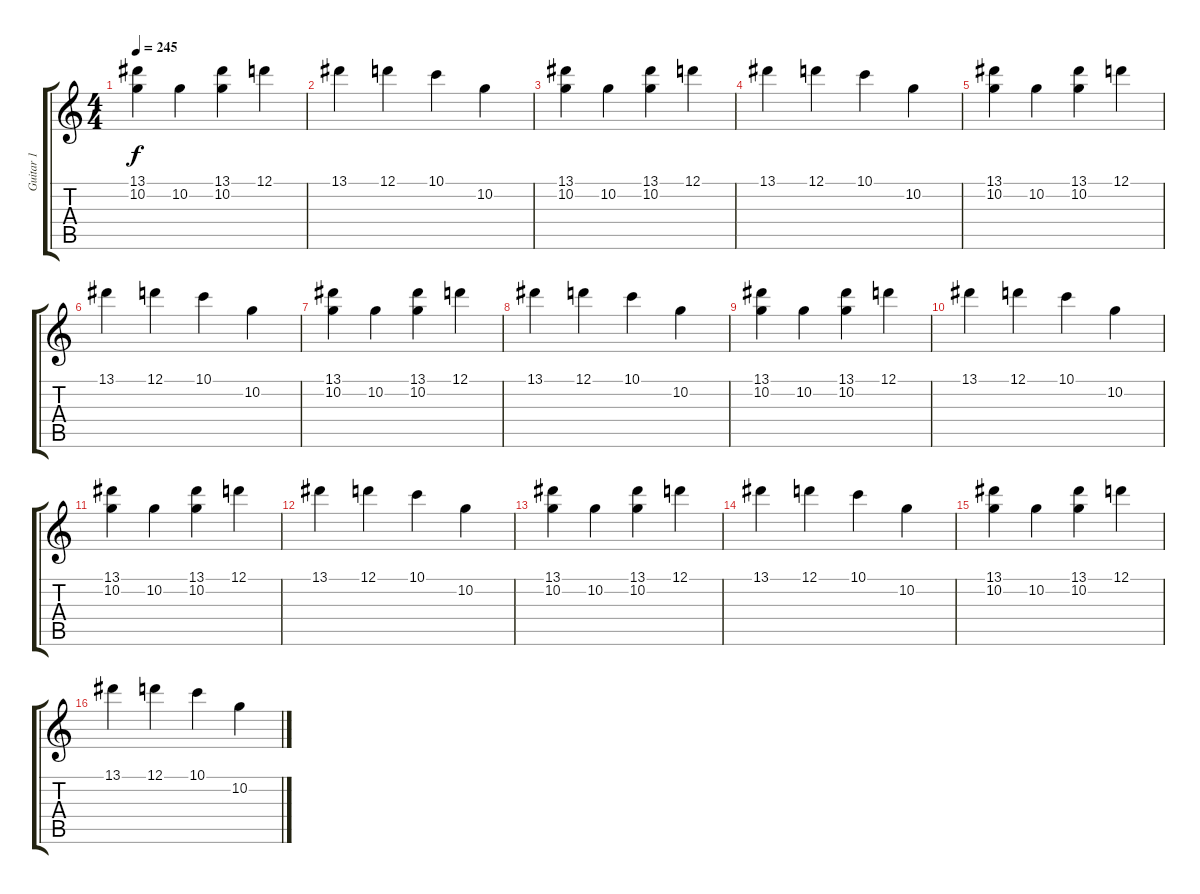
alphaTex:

\track ("Guitar 1" "Guitar 1") {instrument distortionguitar}
\staff {score tabs}
\tuning (D4 A3 F3 C3 G2 C2) {hide}
\ts (4 4)
\tempo 245
\clef g2
\ks c
(13.1 10.2).4{dy f} 10.2.4 (13.1 10.2).4 12.1.4 |
13.1.4 12.1.4 10.1.4 10.2.4 |
(13.1 10.2).4 10.2.4 (13.1 10.2).4 12.1.4 |
13.1.4 12.1.4 10.1.4 10.2.4 |
(13.1 10.2).4 10.2.4 (13.1 10.2).4 12.1.4 |
13.1.4 12.1.4 10.1.4 10.2.4 |
(13.1 10.2).4 10.2.4 (13.1 10.2).4 12.1.4 |
13.1.4 12.1.4 10.1.4 10.2.4 |
(13.1 10.2).4 10.2.4 (13.1 10.2).4 12.1.4 |
13.1.4 12.1.4 10.1.4 10.2.4 |
(13.1 10.2).4 10.2.4 (13.1 10.2).4 12.1.4 |
13.1.4 12.1.4 10.1.4 10.2.4 |
(13.1 10.2).4 10.2.4 (13.1 10.2).4 12.1.4 |
13.1.4 12.1.4 10.1.4 10.2.4 |
(13.1 10.2).4 10.2.4 (13.1 10.2).4 12.1.4 |
13.1.4 12.1.4 10.1.4 10.2.4
